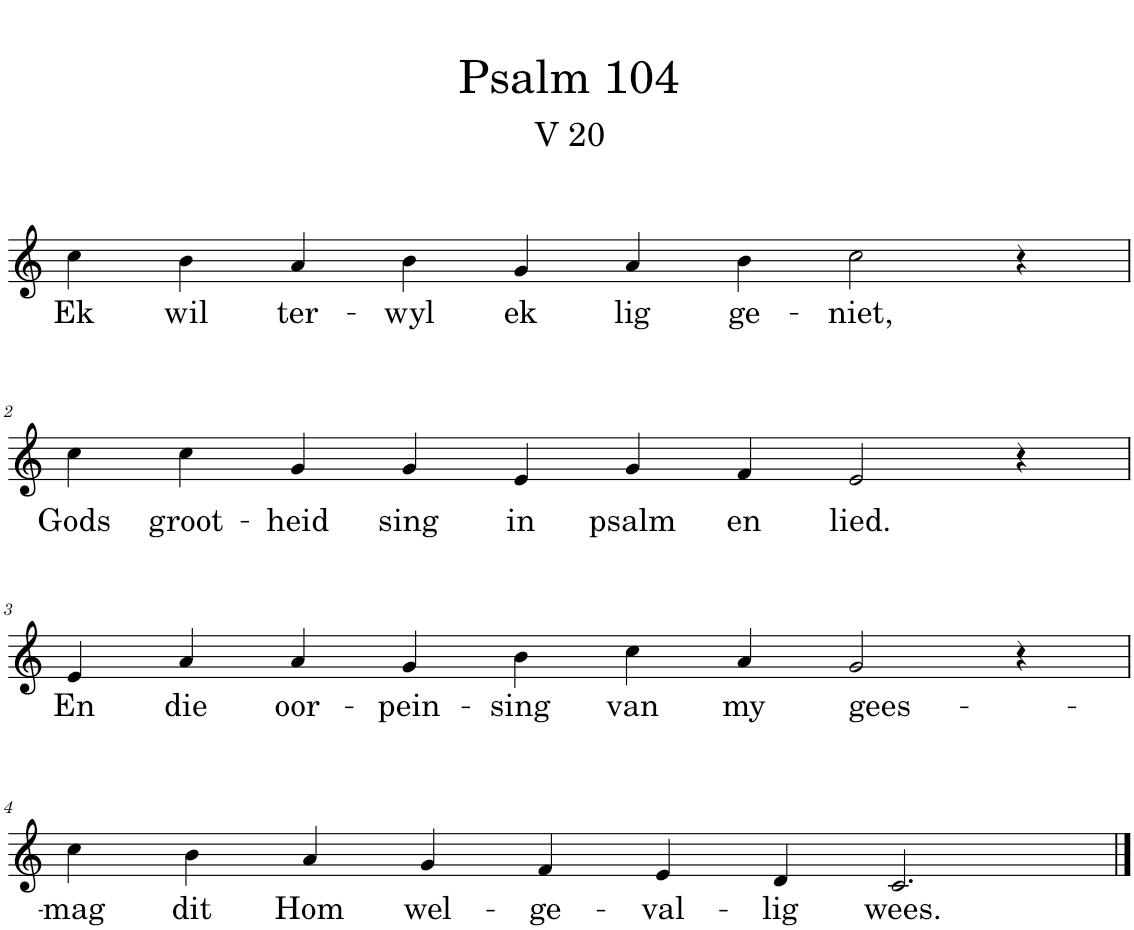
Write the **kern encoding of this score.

**kern	**text
*part1	*part1
*staff1	*staff1
*I"Pipe Organ	*
*I'Org.	*
*clefG2	*
*k[]	*
*M10/4	*
=1	=1
!	!LO:LY:b
4cc\	Ek
!	!LO:LY:b
4b\	wil
!	!LO:LY:b
4a/	ter-
!	!LO:LY:b
4b\	-wyl
!	!LO:LY:b
4g/	ek
!	!LO:LY:b
4a/	lig
!	!LO:LY:b
4b\	ge-
!	!LO:LY:b
2cc\	-niet,
4r	.
!!LO:LB:g=z
=2	=2
!	!LO:LY:b
4cc\	Gods
!	!LO:LY:b
4cc\	groot-
!	!LO:LY:b
4g/	-heid
!	!LO:LY:b
4g/	sing
!	!LO:LY:b
4e/	in
!	!LO:LY:b
4g/	psalm
!	!LO:LY:b
4f/	en
!	!LO:LY:b
2e/	lied.
4r	.
!!LO:LB:g=z
=3	=3
!	!LO:LY:b
4e/	En
!	!LO:LY:b
4a/	die
!	!LO:LY:b
4a/	oor-
!	!LO:LY:b
4g/	-pein-
!	!LO:LY:b
4b\	-sing
!	!LO:LY:b
4cc\	van
!	!LO:LY:b
4a/	my
!	!LO:LY:b
2g/	gees-
4r	.
!!LO:LB:g=z
=4	=4
!	!LO:LY:b
4cc\	-mag
!	!LO:LY:b
4b\	dit
!	!LO:LY:b
4a/	Hom
!	!LO:LY:b
4g/	wel-
!	!LO:LY:b
4f/	-ge-
!	!LO:LY:b
4e/	-val-
!	!LO:LY:b
4d/	-lig
!	!LO:LY:b
2.c/	wees.
==	==
*-	*-
